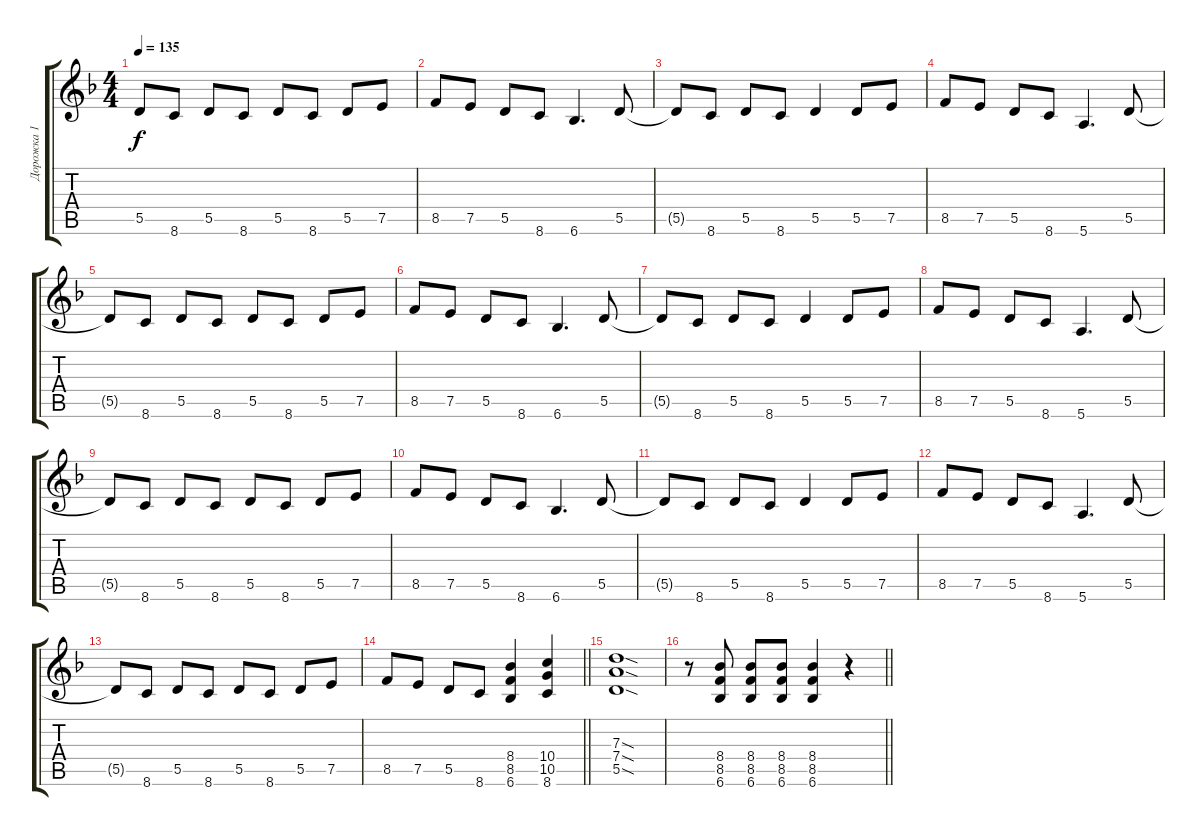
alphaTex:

\track ("Дорожка 1" "Дорожка 1") {instrument overdrivenguitar}
\staff {score tabs}
\tuning (E4 B3 G3 D3 A2 E2) {hide}
\ts (4 4)
\tempo 135
\clef g2
\ks dminor
5.5{t}.8{dy f} 8.6.8 5.5.8 8.6.8 5.5.8 8.6.8 5.5.8 7.5.8 |
8.5.8 7.5.8 5.5.8 8.6.8 6.6.4{d} 5.5.8 |
5.5{t}.8 8.6.8 5.5.8 8.6.8 5.5.4 5.5.8 7.5.8 |
8.5.8 7.5.8 5.5.8 8.6.8 5.6.4{d} 5.5.8 |
5.5{t}.8 8.6.8 5.5.8 8.6.8 5.5.8 8.6.8 5.5.8 7.5.8 |
8.5.8 7.5.8 5.5.8 8.6.8 6.6.4{d} 5.5.8 |
5.5{t}.8 8.6.8 5.5.8 8.6.8 5.5.4 5.5.8 7.5.8 |
8.5.8 7.5.8 5.5.8 8.6.8 5.6.4{d} 5.5.8 |
5.5{t}.8 8.6.8 5.5.8 8.6.8 5.5.8 8.6.8 5.5.8 7.5.8 |
8.5.8 7.5.8 5.5.8 8.6.8 6.6.4{d} 5.5.8 |
5.5{t}.8 8.6.8 5.5.8 8.6.8 5.5.4 5.5.8 7.5.8 |
8.5.8 7.5.8 5.5.8 8.6.8 5.6.4{d} 5.5.8 |
5.5{t}.8 8.6.8 5.5.8 8.6.8 5.5.8 8.6.8 5.5.8 7.5.8 |
\barLineRight lightlight
8.5.8 7.5.8 5.5.8 8.6.8 (8.4 8.5 6.6).4 (10.4 10.5 8.6).4 |
(7.3{sod} 7.4{sod} 5.5{sod}).1 |
\barLineRight lightlight
r.8 (8.4 8.5 6.6).8 (8.4 8.5 6.6).8 (8.4 8.5 6.6).8 (8.4 8.5 6.6).4 r.4
